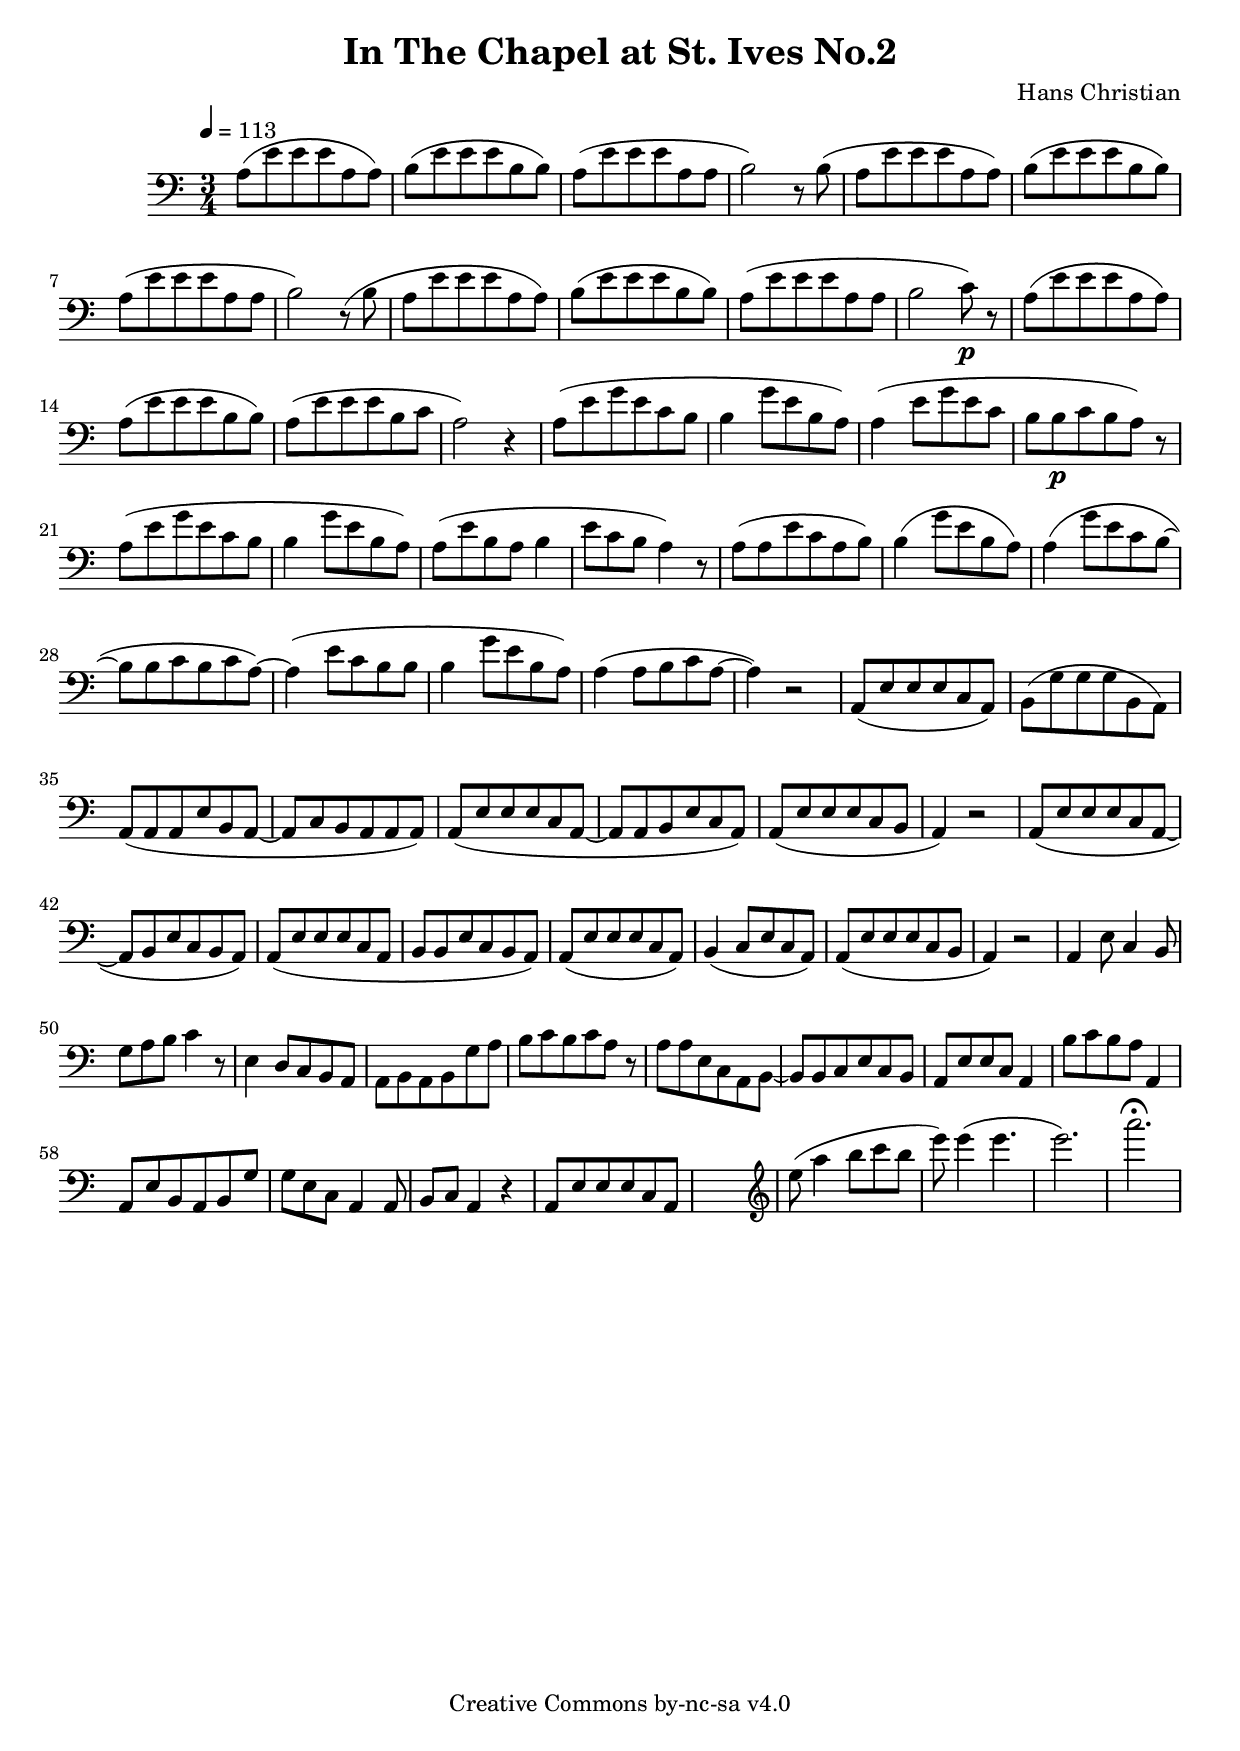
\header {
	title = "In The Chapel at St. Ives No.2"
	composer = "Hans Christian"
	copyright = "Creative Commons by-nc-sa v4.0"
}

\score {
	\new Staff \with {midiInstrument = #"cello"} <<
	\clef bass
	\time 3/4
	\tempo 4=113
	\relative {
	a8( e' e e a, a)
	b( e e e b b) % 00:05 mark at the second e
	a( e' e e a, a
	b2) r8 b(

	a e' e e a, a) % 00:10 mark at the end
	b( e e e b b)
	a( e' e e a, a
	b2) r8 (b

	a8 e' e e a, a) % 00:15 mark at the opening a
	b( e e e b b) % measure 10
	a( e' e e a, a
	b2 c8\p) r % 00:20 mark at b

	a( e' e e a, a)
	a( e' e e b b)
	a( e' e e b c % 00:25 mark at b
	a2) r4

	a8( e' g e c b
	b4 g'8 e b a) % 00:30 mark at g
	a4( e'8 g e c % FIXME crescendo to piano here?
	b b\p c b a) r8 % measure 20

	a8(\! e' g e c b % 00:35 mark at c
	b4 g'8 e b a)
	a( e' b a b4
	e8 c b a4) r8 % 00:40 mark at a

	a( a e' c a b)
	b4( g'8 e b a)
	a4( g'8 e c b~ % 00:45 mark at e
	b b c b c a~)

	a4( e'8 c b b
	b4 g'8 e b a) % measure 30
	a4( a8 b c a~ % 00:50 mark at the beginning of the measure %FIXME: something better than this long a a4 a8?
	a4) r2

	a,8( e' e e c a) % 00:55 mark at c
	b( g' g g b, a)
	a( a a e' b a~
	a c b a a a) %FIXME that is mostly guesswork
	a( e' e e c a~ % 01:00 mark at the beginning of the measure
	a a b e c a)
	a( e' e e c b
	a4) r2 % 01:05 mark at a; measure 40

	a8( e' e e c a~
	a b e c b a)
	a( e' e e c a % 01:10 mark at the second e
	b b e c b a)
	a( e' e e c a)
	b4( c8 e c a) % 01:15 mark at a
	a( e' e e c b
	a4) r2

	a4 e'8 c4 b8 % 01:20 mark at b
	g'8 a b c4 r8 % measure 50
	e,4 d8 c b a
	a b a b g' a % 01:25 mark at first a
	b c b c a r % FIXME: decrescendo the last a into the rest?

	a a e c a b~ % 01:30 mark at the beginning
	b b c e c b
	a e' e c a4
	b'8 c b a a,4 % 01:35 mark at the second b
	a8 e' b a b g' % FIXME: the rhythm in here is probably broken
	g e c a4 a8
	b c a4 r4 % measure 60

	a8 e' e e c a % 01:40 mark at the beggining



	%END section
	% total work in progress. FIXME: port to relative notation.
	s2. %PLACEHOLDER
	\clef treble
	e'''8( a4 b8 c b %works better when played on the 2nd string, FIXME: add markers for that

	e8) e4( e4. % 09:00 mark
	e2.) %FIXME: measure the duration of this e group.
	a2.\fermata
	}


	>>
	\layout{}
	\midi{}
}
